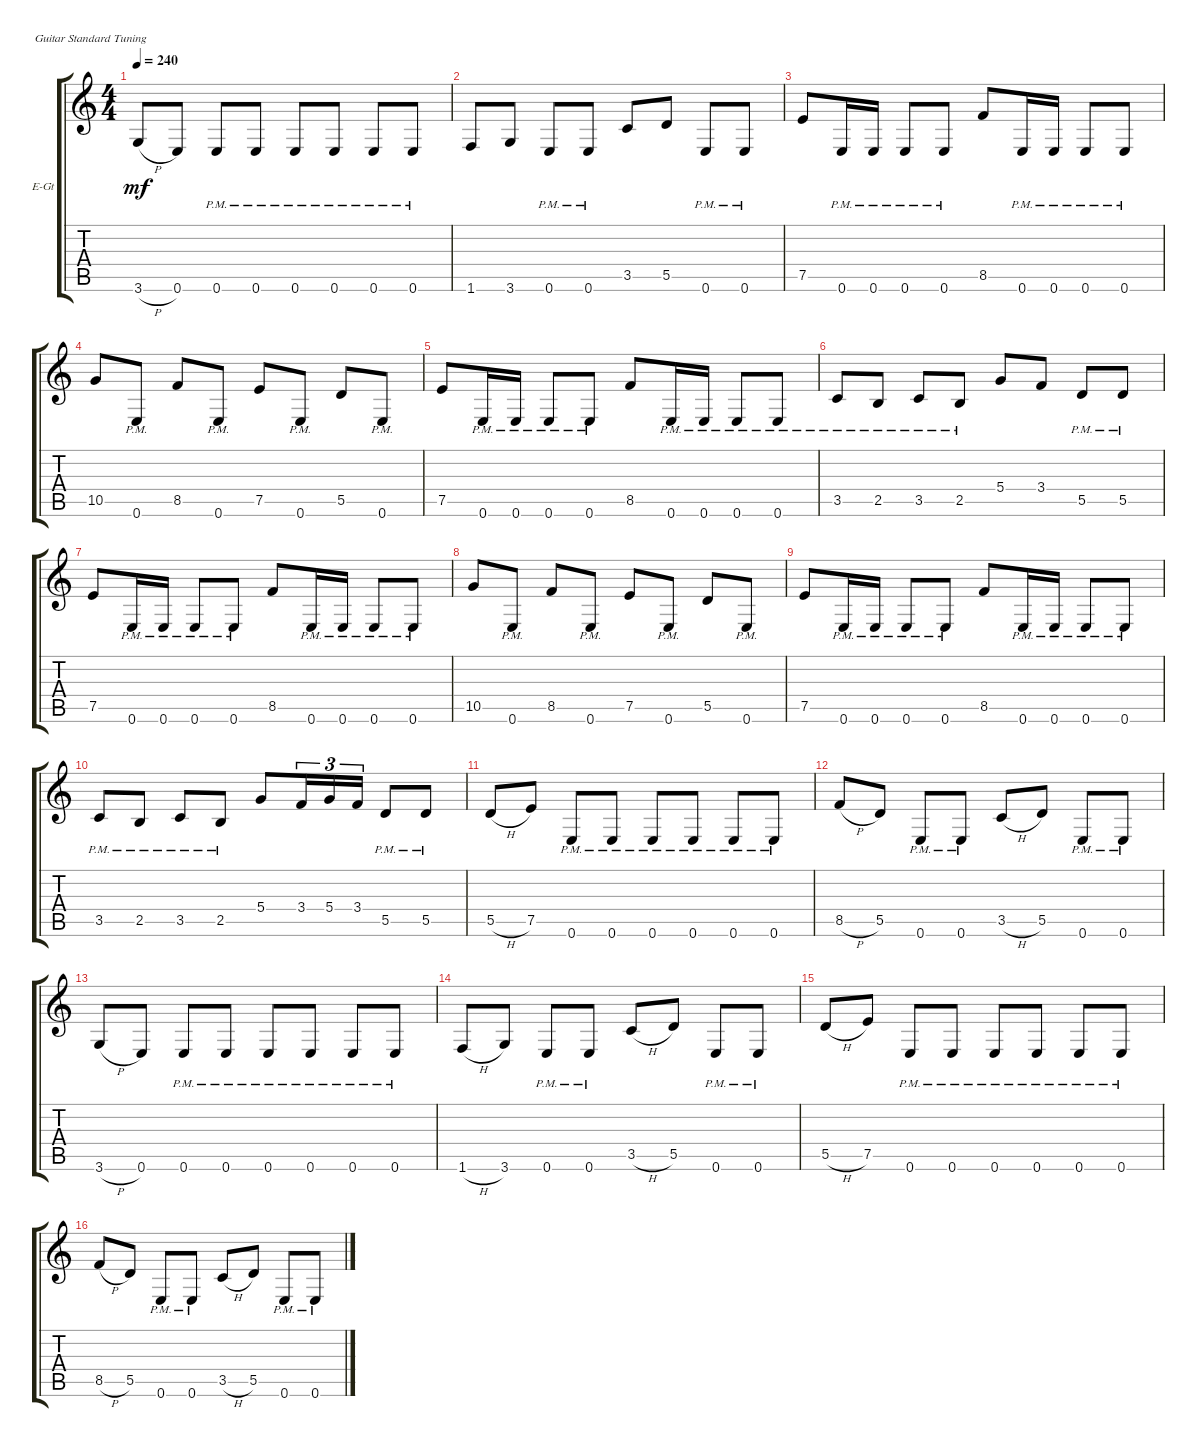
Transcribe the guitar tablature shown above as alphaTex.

\defaultSystemsLayout 4
\bracketExtendMode groupsimilarinstruments
\firstSystemTrackNameOrientation horizontal
\otherSystemsTrackNameOrientation horizontal
\track ("Electric Guitar" "E-Gt") {instrument electricguitarclean}
\staff {score tabs}
\tuning (E4 B3 G3 D3 A2 E2)
\ts (4 4)
\tempo 240
\clef g2
\ks c
3.6{h}.8{dy mf} 0.6.8 0.6{pm}.8 0.6{pm}.8 0.6{pm}.8 0.6{pm}.8 0.6{pm}.8 0.6{pm}.8 |
1.6.8 3.6.8 0.6{pm}.8 0.6{pm}.8 3.5.8 5.5.8 0.6{pm}.8 0.6{pm}.8 |
7.5.8 0.6{pm}.16 0.6{pm}.16 0.6{pm}.8 0.6{pm}.8 8.5.8 0.6{pm}.16 0.6{pm}.16 0.6{pm}.8 0.6{pm}.8 |
10.5.8 0.6{pm}.8 8.5.8 0.6{pm}.8 7.5.8 0.6{pm}.8 5.5.8 0.6{pm}.8 |
7.5.8 0.6{pm}.16 0.6{pm}.16 0.6{pm}.8 0.6{pm}.8 8.5.8 0.6{pm}.16 0.6{pm}.16 0.6{pm}.8 0.6{pm}.8 |
3.5{pm}.8 2.5{pm}.8 3.5{pm}.8 2.5{pm}.8 5.4.8{beam merge} 3.4.8 5.5{pm}.8 5.5{pm}.8 |
7.5.8 0.6{pm}.16 0.6{pm}.16 0.6{pm}.8 0.6{pm}.8 8.5.8 0.6{pm}.16 0.6{pm}.16 0.6{pm}.8 0.6{pm}.8 |
10.5.8 0.6{pm}.8 8.5.8 0.6{pm}.8 7.5.8 0.6{pm}.8 5.5.8 0.6{pm}.8 |
7.5.8 0.6{pm}.16 0.6{pm}.16 0.6{pm}.8 0.6{pm}.8 8.5.8 0.6{pm}.16 0.6{pm}.16 0.6{pm}.8 0.6{pm}.8 |
3.5{pm}.8 2.5{pm}.8 3.5{pm}.8 2.5{pm}.8 5.4.8{beam merge} 3.4.16{tu (3 2)} 5.4.16{tu (3 2)} 3.4.16{tu (3 2)} 5.5{pm}.8 5.5{pm}.8 |
5.5{h}.8 7.5.8 0.6{pm}.8 0.6{pm}.8 0.6{pm}.8 0.6{pm}.8 0.6{pm}.8 0.6{pm}.8 |
8.5{h}.8 5.5.8 0.6{pm}.8 0.6{pm}.8 3.5{h}.8 5.5.8 0.6{pm}.8 0.6{pm}.8 |
3.6{h}.8 0.6.8 0.6{pm}.8 0.6{pm}.8 0.6{pm}.8 0.6{pm}.8 0.6{pm}.8 0.6{pm}.8 |
1.6{h}.8 3.6.8 0.6{pm}.8 0.6{pm}.8 3.5{h}.8 5.5.8 0.6{pm}.8 0.6{pm}.8 |
5.5{h}.8 7.5.8 0.6{pm}.8 0.6{pm}.8 0.6{pm}.8 0.6{pm}.8 0.6{pm}.8 0.6{pm}.8 |
8.5{h}.8 5.5.8 0.6{pm}.8 0.6{pm}.8 3.5{h}.8 5.5.8 0.6{pm}.8 0.6{pm}.8
